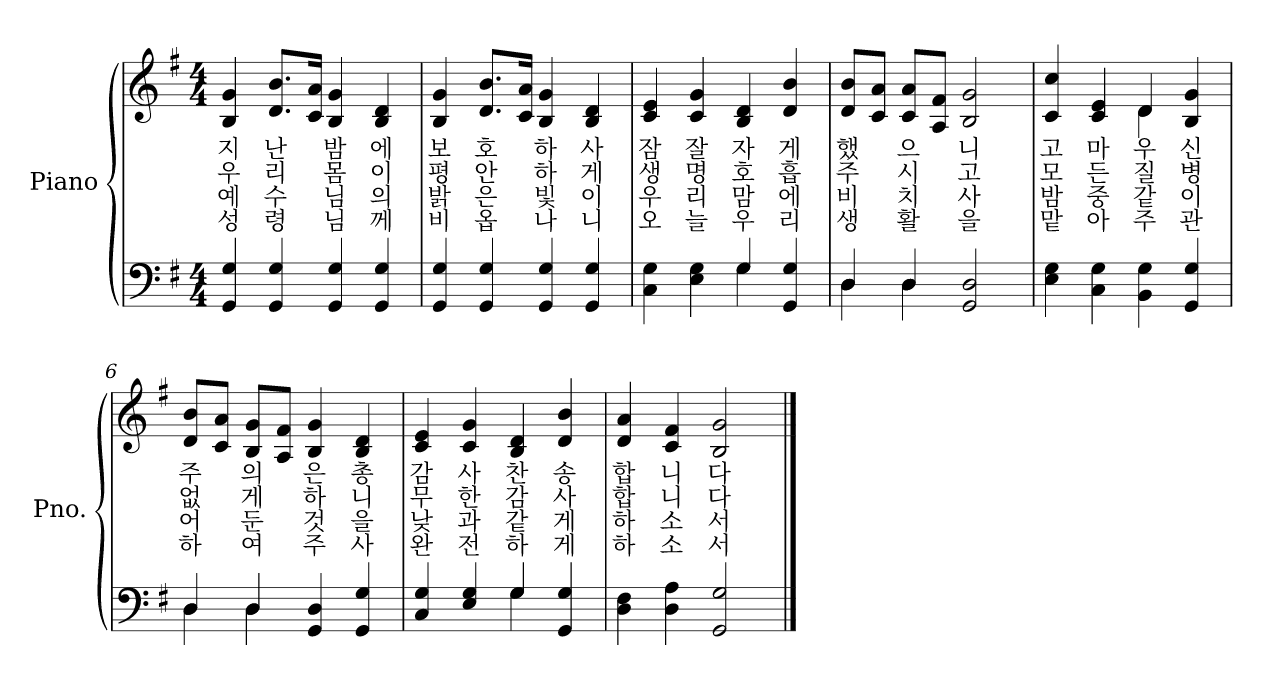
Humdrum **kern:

**kern	**kern	**text	**text	**text	**text
*part1	*part1	*part1	*part1	*part1	*part1
*staff2	*staff1	*staff1	*staff1	*staff1	*staff1
*I"Piano	*	*	*	*	*
*I'Pno.	*	*	*	*	*
*clefF4	*clefG2	*	*	*	*
*k[f#]	*k[f#]	*	*	*	*
*M4/4	*M4/4	*	*	*	*
=1	=1	=1	=1	=1	=1
4GG/ 4G/	4B/ 4g/	지	우	예	성
4GG/ 4G/	8.d/ 8.b/L	난	리	수	령
.	16c/ 16a/Jk	.	.	.	.
4GG/ 4G/	4B/ 4g/	밤	몸	님	님
4GG/ 4G/	4B/ 4d/	에	이	의	께
=2	=2	=2	=2	=2	=2
4GG/ 4G/	4B/ 4g/	보	평	밝	비
4GG/ 4G/	8.d/ 8.b/L	호	안	은	옵
.	16c/ 16a/Jk	.	.	.	.
4GG/ 4G/	4B/ 4g/	하	하	빛	나
4GG/ 4G/	4B/ 4d/	사	게	이	니
=3	=3	=3	=3	=3	=3
*^	*	*	*	*	*
4C\ 4G\	2ryy	4c/ 4e/	잠	생	우	오
4E\ 4G\	.	4c/ 4g/	잘	명	리	늘
4G/	4G\	4B/ 4d/	자	호	맘	우
4GG/ 4G/	4ryy	4d/ 4b/	게	흡	에	리
=4	=4	=4	=4	=4	=4	=4
4D/	4D\	8d/ 8b/L	했	주	비	생
.	.	8c/ 8a/J	.	.	.	.
4D/	4D\	8c/ 8a/L	으	시	치	활
.	.	8A/ 8f#/J	.	.	.	.
2GG/ 2D/	2ryy	2B/ 2g/	니	고	사	을
*v	*v	*	*	*	*	*
!!LO:LB:g=z
=5	=5	=5	=5	=5	=5
*	*^	*	*	*	*
4E\ 4G\	4c/ 4cc/	2ryy	고	모	밤	맡
4C\ 4G\	4c/ 4e/	.	마	든	중	아
4BB\ 4G\	4d/	4d\	우	질	같	주
4GG/ 4G/	4B/ 4g/	4ryy	신	병	이	관
*	*v	*v	*	*	*	*
=6	=6	=6	=6	=6	=6
*^	*	*	*	*	*
4D/	4D\	8d/ 8b/L	주	없	어	하
.	.	8c/ 8a/J	.	.	.	.
4D/	4D\	8B/ 8g/L	의	게	둔	여
.	.	8A/ 8f#/J	.	.	.	.
4GG/ 4D/	2ryy	4B/ 4g/	은	하	것	주
4GG/ 4G/	.	4B/ 4d/	총	니	을	사
=7	=7	=7	=7	=7	=7	=7
4C/ 4G/	2ryy	4c/ 4e/	감	무	낮	완
4E/ 4G/	.	4c/ 4g/	사	한	과	전
4G/	4G\	4B/ 4d/	찬	감	같	하
4GG/ 4G/	4ryy	4d/ 4b/	송	사	게	게
*v	*v	*	*	*	*	*
=8	=8	=8	=8	=8	=8
4D\ 4F#\	4d/ 4a/	합	합	하	하
4D\ 4A\	4c/ 4f#/	니	니	소	소
2GG/ 2G/	2B/ 2g/	다	다	서	서
==	==	==	==	==	==
*-	*-	*-	*-	*-	*-
